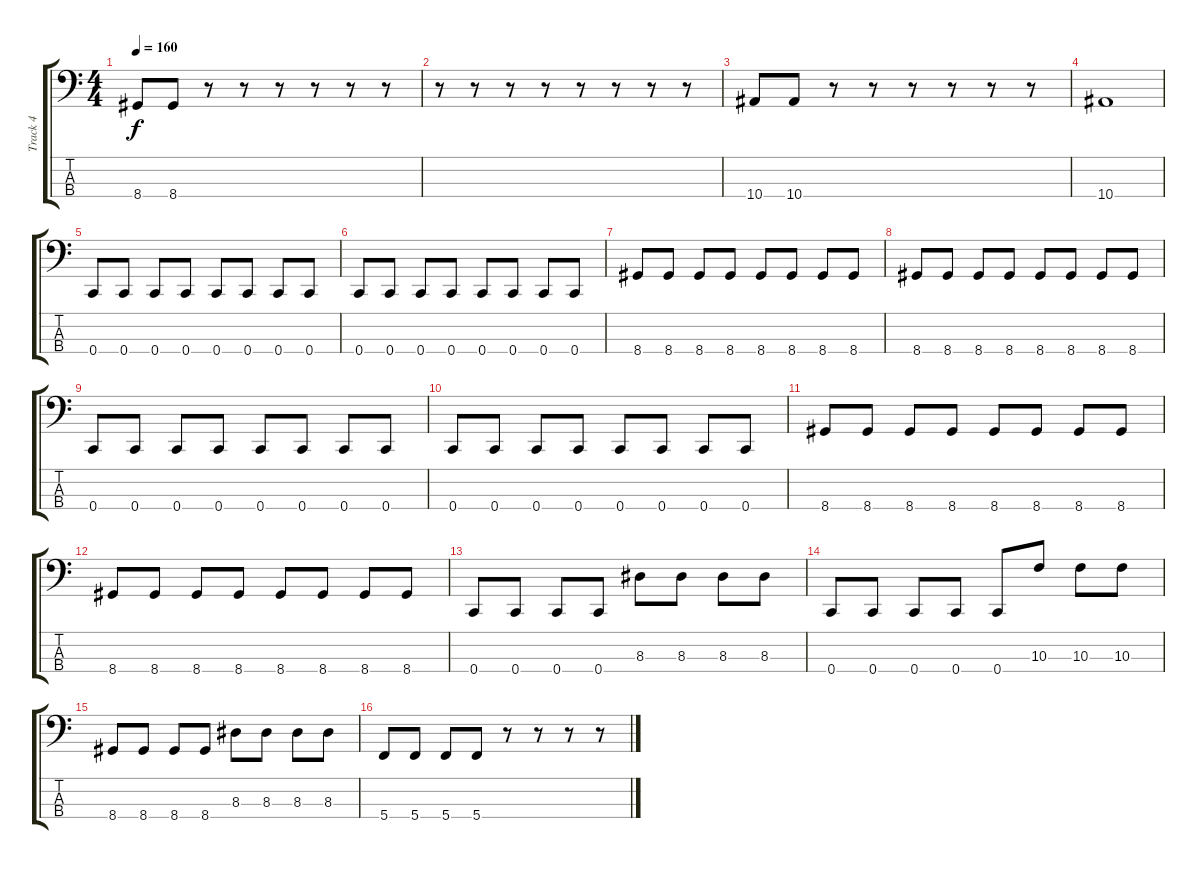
\track ("Track 4" "Track 4") {instrument electricbassfinger}
\staff {score tabs}
\tuning (F2 C2 G1 C1) {hide}
\ts (4 4)
\tempo 160
\clef f4
\ks c
8.4.8{dy f} 8.4.8 r.8 r.8 r.8 r.8 r.8 r.8 |
r.8 r.8 r.8 r.8 r.8 r.8 r.8 r.8 |
10.4.8 10.4.8 r.8 r.8 r.8 r.8 r.8 r.8 |
10.4.1 |
0.4.8{instrument electricbassfinger} 0.4.8 0.4.8 0.4.8 0.4.8 0.4.8 0.4.8 0.4.8 |
0.4.8 0.4.8 0.4.8 0.4.8 0.4.8 0.4.8 0.4.8 0.4.8 |
8.4.8 8.4.8 8.4.8 8.4.8 8.4.8 8.4.8 8.4.8 8.4.8 |
8.4.8 8.4.8 8.4.8 8.4.8 8.4.8 8.4.8 8.4.8 8.4.8 |
0.4.8 0.4.8 0.4.8 0.4.8 0.4.8 0.4.8 0.4.8 0.4.8 |
0.4.8 0.4.8 0.4.8 0.4.8 0.4.8 0.4.8 0.4.8 0.4.8 |
8.4.8 8.4.8 8.4.8 8.4.8 8.4.8 8.4.8 8.4.8 8.4.8 |
8.4.8 8.4.8 8.4.8 8.4.8 8.4.8 8.4.8 8.4.8 8.4.8 |
0.4.8{instrument electricbassfinger} 0.4.8 0.4.8 0.4.8 8.3.8 8.3.8 8.3.8 8.3.8 |
0.4.8 0.4.8 0.4.8 0.4.8 0.4.8 10.3.8 10.3.8 10.3.8 |
8.4.8 8.4.8 8.4.8 8.4.8 8.3.8 8.3.8 8.3.8 8.3.8 |
5.4.8 5.4.8 5.4.8 5.4.8 r.8 r.8 r.8 r.8
